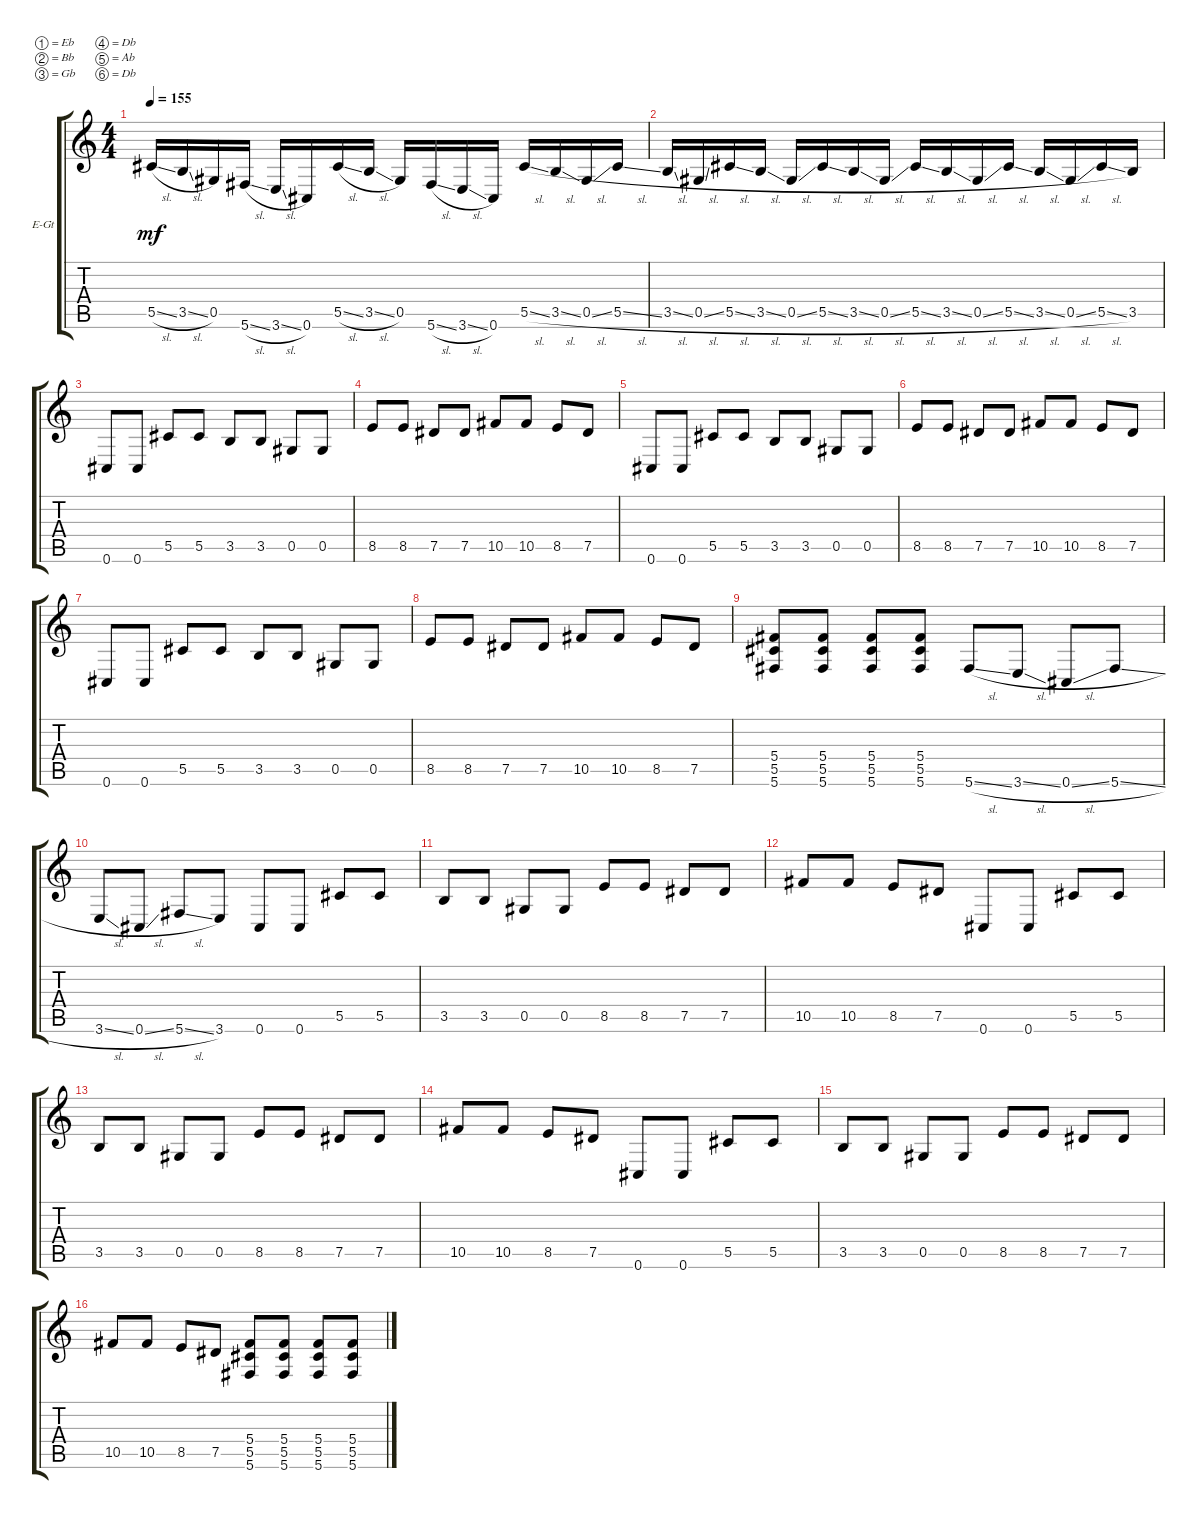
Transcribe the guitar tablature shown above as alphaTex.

\defaultSystemsLayout 4
\bracketExtendMode groupsimilarinstruments
\firstSystemTrackNameOrientation horizontal
\otherSystemsTrackNameOrientation horizontal
\track ("Electric Guitar" "E-Gt") {instrument distortionguitar}
\staff {score tabs}
\tuning (Eb4 Bb3 Gb3 Db3 Ab2 Db2)
\ts (4 4)
\tempo 155
\clef g2
\ks c
5.5{sl}.16{dy mf} 3.5{sl}.16 0.5.16 5.6{sl}.16 3.6{sl}.16 0.6.16 5.5{sl}.16 3.5{sl}.16 0.5.16 5.6{sl}.16 3.6{sl}.16 0.6.16 5.5{sl}.16 3.5{sl}.16 0.5{sl}.16 5.5{sl}.16 |
3.5{sl}.16 0.5{sl}.16 5.5{sl}.16 3.5{sl}.16 0.5{sl}.16 5.5{sl}.16 3.5{sl}.16 0.5{sl}.16 5.5{sl}.16 3.5{sl}.16 0.5{sl}.16 5.5{sl}.16 3.5{sl}.16 0.5{sl}.16 5.5{sl}.16 3.5.16 |
0.6.8 0.6.8 5.5.8 5.5.8 3.5.8 3.5.8 0.5.8 0.5.8 |
8.5.8 8.5.8 7.5.8 7.5.8 10.5.8 10.5.8 8.5.8 7.5.8 |
0.6.8 0.6.8 5.5.8 5.5.8 3.5.8 3.5.8 0.5.8 0.5.8 |
8.5.8 8.5.8 7.5.8 7.5.8 10.5.8 10.5.8 8.5.8 7.5.8 |
0.6.8 0.6.8 5.5.8 5.5.8 3.5.8 3.5.8 0.5.8 0.5.8 |
8.5.8 8.5.8 7.5.8 7.5.8 10.5.8 10.5.8 8.5.8 7.5.8 |
(5.6 5.5 5.4).8 (5.6 5.5 5.4).8 (5.6 5.5 5.4).8 (5.6 5.5 5.4).8 5.6{sl}.8 3.6{sl}.8 0.6{sl}.8 5.6{sl}.8 |
3.6{sl}.8 0.6{sl}.8 5.6{sl}.8 3.6.8 0.6.8 0.6.8 5.5.8 5.5.8 |
3.5.8 3.5.8 0.5.8 0.5.8 8.5.8 8.5.8 7.5.8 7.5.8 |
10.5.8 10.5.8 8.5.8 7.5.8 0.6.8 0.6.8 5.5.8 5.5.8 |
3.5.8 3.5.8 0.5.8 0.5.8 8.5.8 8.5.8 7.5.8 7.5.8 |
10.5.8 10.5.8 8.5.8 7.5.8 0.6.8 0.6.8 5.5.8 5.5.8 |
3.5.8 3.5.8 0.5.8 0.5.8 8.5.8 8.5.8 7.5.8 7.5.8 |
10.5.8 10.5.8 8.5.8 7.5.8 (5.6 5.5 5.4).8 (5.6 5.5 5.4).8 (5.6 5.5 5.4).8 (5.6 5.5 5.4).8
